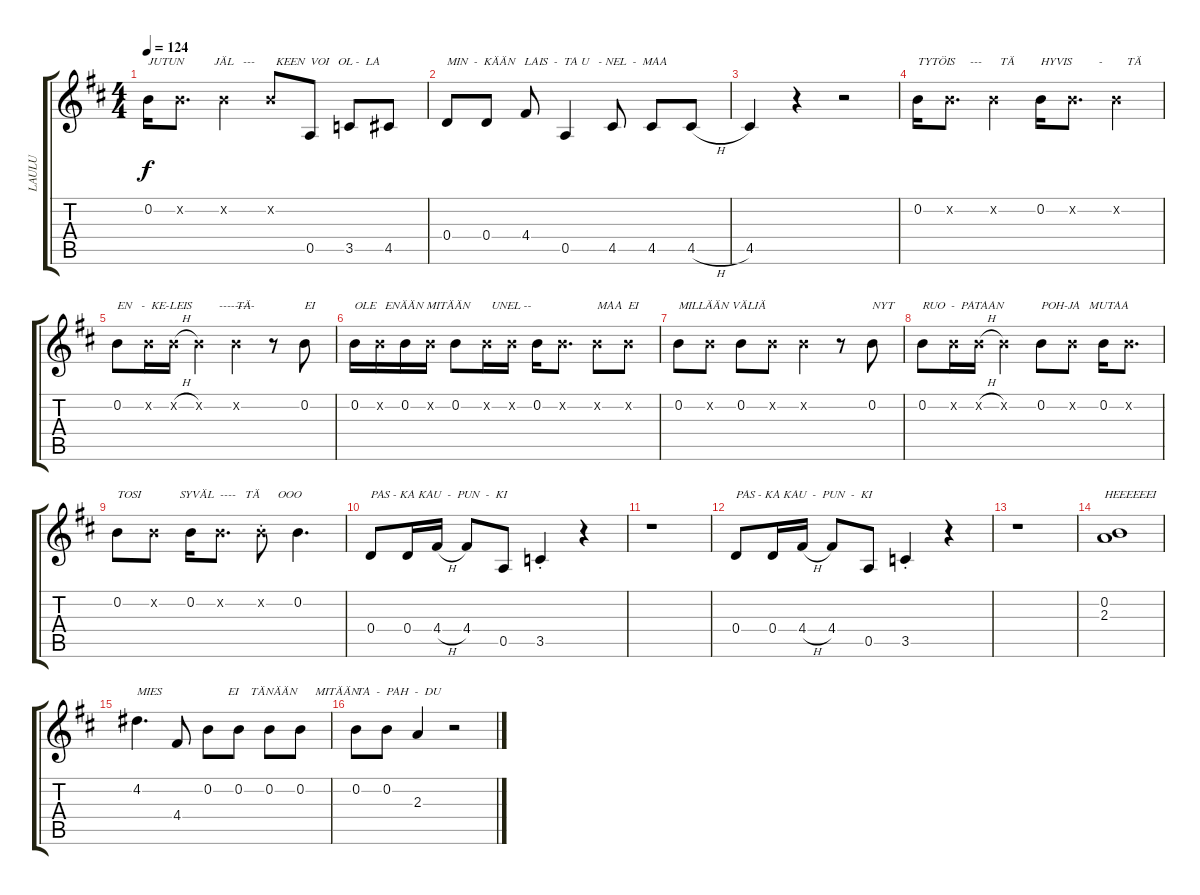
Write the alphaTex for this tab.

\track ("LAULU" "LAULU") {instrument acousticguitarsteel}
\staff {score tabs}
\tuning (E4 B3 G3 D3 A2 E2) {hide}
\ts (4 4)
\tempo 124
\clef g2
\ks d
0.2.16{txt "JUTUN          JÄL   ---       KEEN" dy f} 0.2{x}.8{d} 0.2{x}.4 0.2{x}.8 0.5.8{txt "VOI   OL -  LA"} 3.5.8 4.5.8 |
0.4.8{txt "MIN  -  KÄÄN   LAIS  -  TA U   - NEL  -  MAA"} 0.4.8 4.4.8 0.5.4 4.5.8 4.5.8 4.5{h}.8 |
4.5.4 r.4 r.2 |
0.2.16{txt "TYTÖIS     ---      TÄ"} 0.2{x}.8{d} 0.2{x}.4 0.2.16{txt "HYVIS         -        TÄ"} 0.2{x}.8{d} 0.2{x}.4 |
0.2.8{txt "EN   -  KE-LEIS         ---------"} 0.2{x}.16 0.2{h x}.16 0.2{x}.4 0.2{x}.4{txt "TÄ"} r.8 0.2.8{txt "EI"} |
0.2.16{txt "OLE   ENÄÄN MITÄÄN       UNEL --"} 0.2{x}.16 0.2.16 0.2{x}.16 0.2.8 0.2{x}.16 0.2{x}.16 0.2.16 0.2{x}.8{d} 0.2{x}.8{txt "MAA  EI"} 0.2{x}.8 |
0.2.8{txt "MILLÄÄN VÄLIÄ"} 0.2{x}.8 0.2.8 0.2{x}.8 0.2{x}.4 r.8 0.2.8{txt "NYT"} |
0.2.8{txt "RUO  -  PATAAN"} 0.2{x}.16 0.2{h x}.16 0.2{x}.4 0.2.8{txt "POH-JA   MUTAA"} 0.2{x}.8 0.2.16 0.2{x}.8{d} |
0.2.8{txt "TOSI             SYVÄL  ----   TÄ      OOO"} 0.2{x}.8 0.2.16 0.2{x}.8{d} 0.2{st x}.8 0.2.4{d} |
0.4.8{txt "PAS - KA KAU  -  PUN  -  KI"} 0.4.16 4.4{h}.16 4.4.8 0.5.8 3.5{st}.4 r.4 |
r.1 |
0.4.8{txt "PAS - KA KAU  -  PUN  -  KI"} 0.4.16 4.4{h}.16 4.4.8 0.5.8 3.5{st}.4 r.4 |
r.1 |
(0.2 2.3).1{txt "HEEEEEEI"} |
4.2.4{d txt "MIES                      EI    TÄNÄÄN      MITÄÄN"} 4.4.8 0.2.8 0.2.8 0.2.8 0.2.8 |
0.2.8{txt "TA  -  PAH  -  DU"} 0.2.8 2.3.4 r.2
